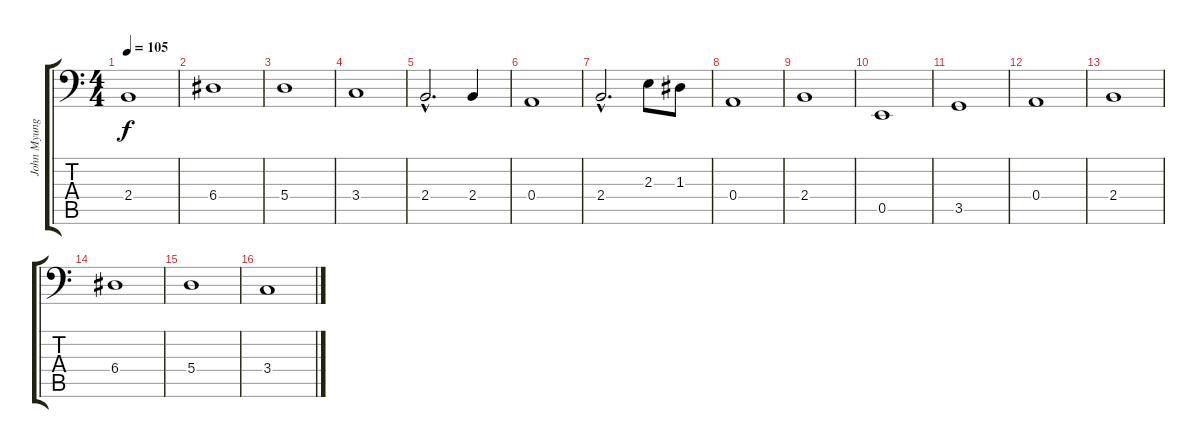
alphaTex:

\track ("John Myung" "John Myung") {instrument acousticbass}
\staff {score tabs}
\tuning (C3 G2 D2 A1 E1 B0) {hide}
\ts (4 4)
\tempo 105
\clef f4
\ks c
2.4.1{dy f} |
6.4.1 |
5.4.1 |
3.4.1 |
2.4{hac}.2{d} 2.4.4 |
0.4.1 |
2.4{hac}.2{d} 2.3.8 1.3.8 |
0.4.1 |
2.4.1 |
0.5.1 |
3.5.1 |
0.4.1 |
2.4.1 |
6.4.1 |
5.4.1 |
3.4.1
